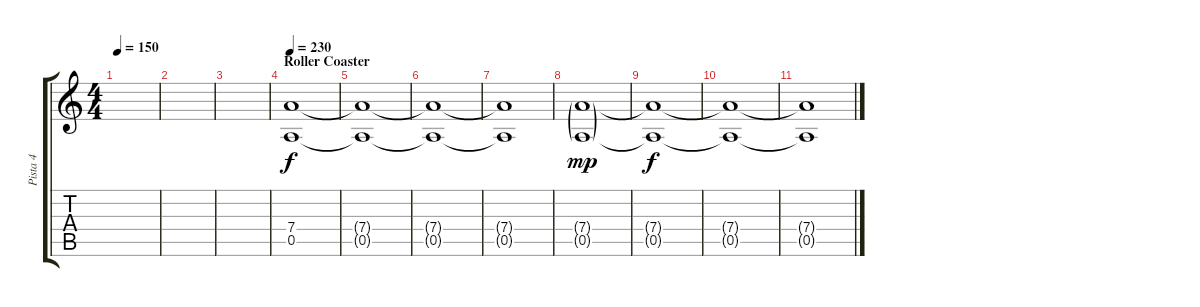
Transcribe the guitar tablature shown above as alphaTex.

\track ("Pista 4" "Pista 4") {instrument distortionguitar}
\staff {score tabs}
\tuning (E4 B3 G3 D3 A2 E2) {hide}
\ts (4 4)
\tempo 150
\clef g2
\ks c
|
|
|
\section ("" "Roller Coaster")
\tempo 230
(7.4 0.5).1 |
(7.4{t} 0.5{t}).1 |
(7.4{t} 0.5{t}).1 |
(7.4{t} 0.5{t}).1 |
(7.4{g} 0.5{g}).1{dy mp} |
(7.4{t} 0.5{t}).1{dy f} |
(7.4{t} 0.5{t}).1 |
(7.4{t} 0.5{t}).1
